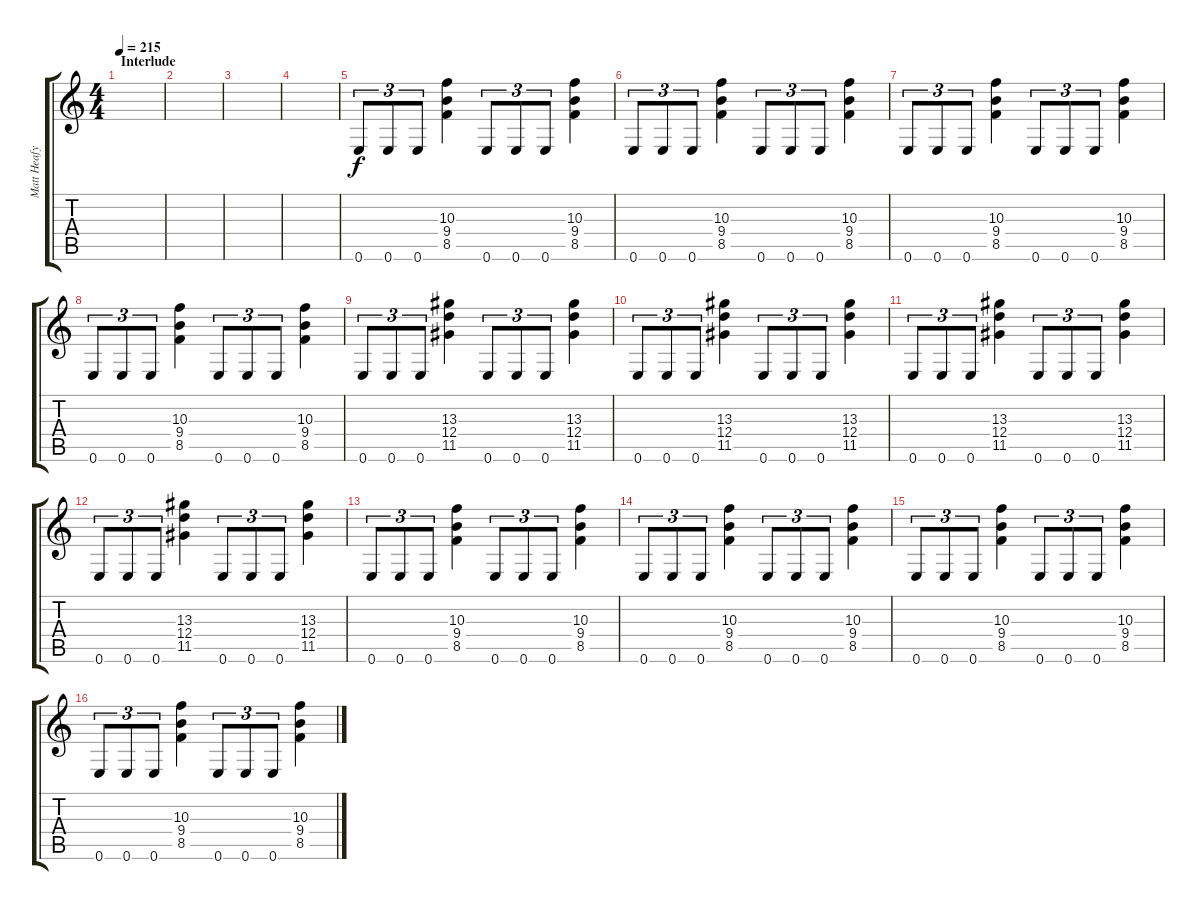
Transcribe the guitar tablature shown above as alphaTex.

\track ("Matt Heafy Gtr. 2" "Matt Heafy") {instrument distortionguitar}
\staff {score tabs}
\tuning (E4 B3 G3 D3 A2 E2) {hide}
\ts (4 4)
\section ("" "Interlude")
\tempo 215
\clef g2
\ks c
|
|
|
|
0.6.8{tu (3 2)} 0.6.8{tu (3 2)} 0.6.8{tu (3 2)} (10.3 9.4 8.5).4 0.6.8{tu (3 2)} 0.6.8{tu (3 2)} 0.6.8{tu (3 2)} (10.3 9.4 8.5).4 |
0.6.8{tu (3 2)} 0.6.8{tu (3 2)} 0.6.8{tu (3 2)} (10.3 9.4 8.5).4 0.6.8{tu (3 2)} 0.6.8{tu (3 2)} 0.6.8{tu (3 2)} (10.3 9.4 8.5).4 |
0.6.8{tu (3 2)} 0.6.8{tu (3 2)} 0.6.8{tu (3 2)} (10.3 9.4 8.5).4 0.6.8{tu (3 2)} 0.6.8{tu (3 2)} 0.6.8{tu (3 2)} (10.3 9.4 8.5).4 |
0.6.8{tu (3 2)} 0.6.8{tu (3 2)} 0.6.8{tu (3 2)} (10.3 9.4 8.5).4 0.6.8{tu (3 2)} 0.6.8{tu (3 2)} 0.6.8{tu (3 2)} (10.3 9.4 8.5).4 |
0.6.8{tu (3 2)} 0.6.8{tu (3 2)} 0.6.8{tu (3 2)} (13.3 12.4 11.5).4 0.6.8{tu (3 2)} 0.6.8{tu (3 2)} 0.6.8{tu (3 2)} (13.3 12.4 11.5).4 |
0.6.8{tu (3 2)} 0.6.8{tu (3 2)} 0.6.8{tu (3 2)} (13.3 12.4 11.5).4 0.6.8{tu (3 2)} 0.6.8{tu (3 2)} 0.6.8{tu (3 2)} (13.3 12.4 11.5).4 |
0.6.8{tu (3 2)} 0.6.8{tu (3 2)} 0.6.8{tu (3 2)} (13.3 12.4 11.5).4 0.6.8{tu (3 2)} 0.6.8{tu (3 2)} 0.6.8{tu (3 2)} (13.3 12.4 11.5).4 |
0.6.8{tu (3 2)} 0.6.8{tu (3 2)} 0.6.8{tu (3 2)} (13.3 12.4 11.5).4 0.6.8{tu (3 2)} 0.6.8{tu (3 2)} 0.6.8{tu (3 2)} (13.3 12.4 11.5).4 |
0.6.8{tu (3 2)} 0.6.8{tu (3 2)} 0.6.8{tu (3 2)} (10.3 9.4 8.5).4 0.6.8{tu (3 2)} 0.6.8{tu (3 2)} 0.6.8{tu (3 2)} (10.3 9.4 8.5).4 |
0.6.8{tu (3 2)} 0.6.8{tu (3 2)} 0.6.8{tu (3 2)} (10.3 9.4 8.5).4 0.6.8{tu (3 2)} 0.6.8{tu (3 2)} 0.6.8{tu (3 2)} (10.3 9.4 8.5).4 |
0.6.8{tu (3 2)} 0.6.8{tu (3 2)} 0.6.8{tu (3 2)} (10.3 9.4 8.5).4 0.6.8{tu (3 2)} 0.6.8{tu (3 2)} 0.6.8{tu (3 2)} (10.3 9.4 8.5).4 |
0.6.8{tu (3 2)} 0.6.8{tu (3 2)} 0.6.8{tu (3 2)} (10.3 9.4 8.5).4 0.6.8{tu (3 2)} 0.6.8{tu (3 2)} 0.6.8{tu (3 2)} (10.3 9.4 8.5).4
